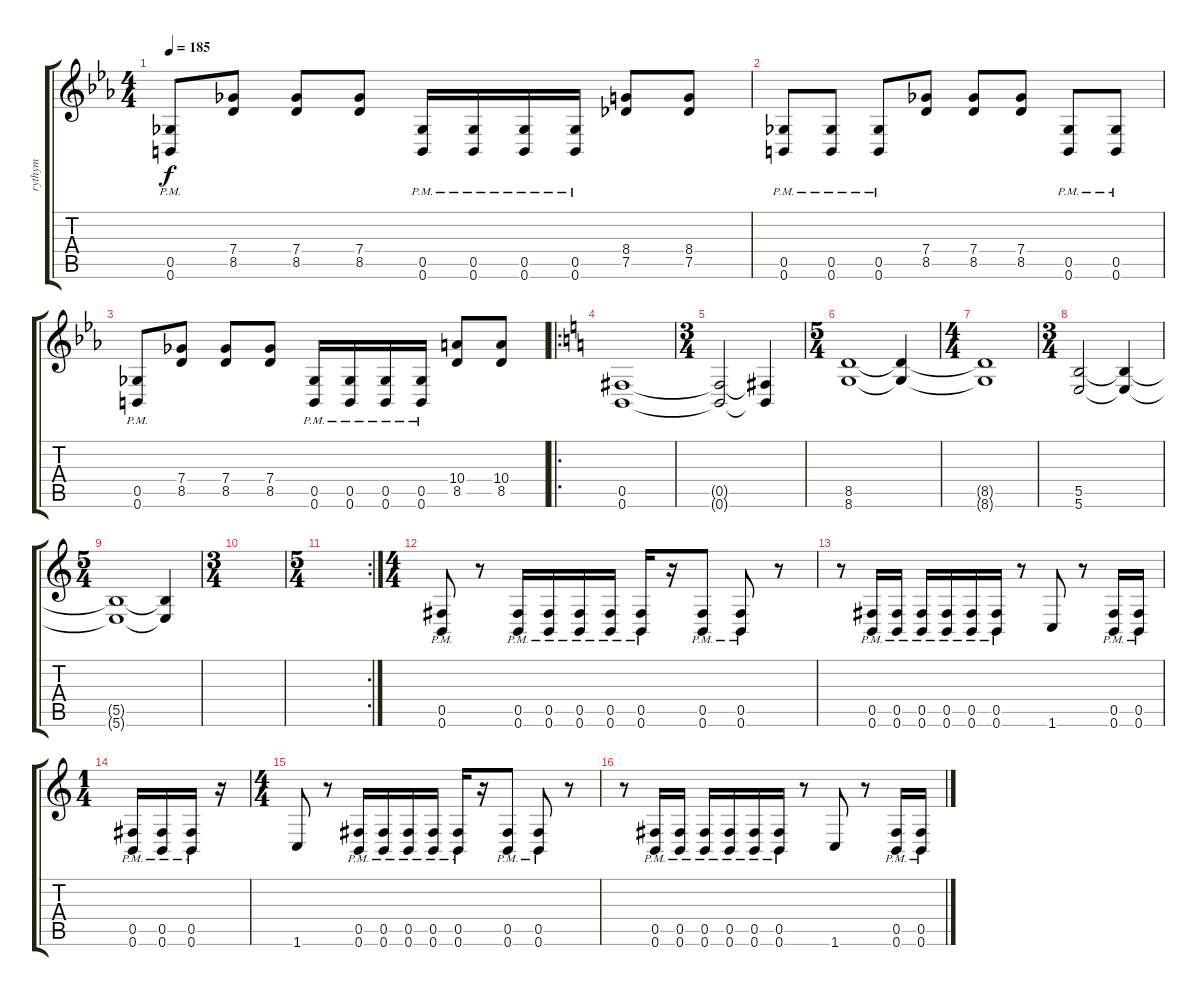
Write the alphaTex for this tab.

\track ("rythym" "rythym") {instrument overdrivenguitar}
\staff {score tabs}
\tuning (Db4 Ab3 E3 B2 Gb2 B1) {hide}
\ts (4 4)
\tempo 185
\clef g2
\ks cminor
(0.5{pm} 0.6{pm}).8{dy f} (7.4 8.5).8 (7.4 8.5).8 (7.4 8.5).8 (0.5{pm} 0.6{pm}).16 (0.5{pm} 0.6{pm}).16 (0.5{pm} 0.6{pm}).16 (0.5{pm} 0.6{pm}).16 (8.4 7.5).8 (8.4 7.5).8 |
(0.5{pm} 0.6{pm}).8 (0.5{pm} 0.6{pm}).8 (0.5{pm} 0.6{pm}).8 (7.4 8.5).8 (7.4 8.5).8 (7.4 8.5).8 (0.5{pm} 0.6{pm}).8 (0.5{pm} 0.6{pm}).8 |
(0.5{pm} 0.6{pm}).8 (7.4 8.5).8 (7.4 8.5).8 (7.4 8.5).8 (0.5{pm} 0.6{pm}).16 (0.5{pm} 0.6{pm}).16 (0.5{pm} 0.6{pm}).16 (0.5{pm} 0.6{pm}).16 (10.4 8.5).8 (10.4 8.5).8 |
\ro
\ks c
(0.5 0.6).1 |
\ts (3 4)
(0.5{t} 0.6{t}).2 (0.5{t} 0.6{t}).4 |
\ts (5 4)
(8.5 8.6).1 (8.5{t} 8.6{t}).4 |
\ts (4 4)
(8.5{t} 8.6{t}).1 |
\ts (3 4)
(5.5 5.6).2 (5.5{t} 5.6{t}).4 |
\ts (5 4)
(5.5{t} 5.6{t}).1 (5.5{t} 5.6{t}).4 |
\ts (3 4)
|
\rc 2
\ts (5 4)
|
\ts (4 4)
(0.5 0.6{pm}).8 r.8 (0.5{pm} 0.6{pm}).16 (0.5{pm} 0.6{pm}).16 (0.5{pm} 0.6{pm}).16 (0.5{pm} 0.6{pm}).16 (0.5{pm} 0.6{pm}).16 r.16 (0.5{pm} 0.6{pm}).8 (0.5{pm} 0.6{pm}).8 r.8 |
r.8 (0.5{pm} 0.6{pm}).16 (0.5{pm} 0.6{pm}).16 (0.5{pm} 0.6{pm}).16 (0.5{pm} 0.6{pm}).16 (0.5{pm} 0.6{pm}).16 (0.5{pm} 0.6{pm}).16 r.8 1.6.8 r.8 (0.5{pm} 0.6{pm}).16 (0.5{pm} 0.6{pm}).16 |
\ts (1 4)
(0.5{pm} 0.6{pm}).16 (0.5{pm} 0.6{pm}).16 (0.5{pm} 0.6{pm}).16 r.16 |
\ts (4 4)
1.6.8 r.8 (0.5{pm} 0.6{pm}).16 (0.5{pm} 0.6{pm}).16 (0.5{pm} 0.6{pm}).16 (0.5{pm} 0.6{pm}).16 (0.5{pm} 0.6{pm}).16 r.16 (0.5{pm} 0.6{pm}).8 (0.5{pm} 0.6{pm}).8 r.8 |
r.8 (0.5{pm} 0.6{pm}).16 (0.5{pm} 0.6{pm}).16 (0.5{pm} 0.6{pm}).16 (0.5{pm} 0.6{pm}).16 (0.5{pm} 0.6{pm}).16 (0.5{pm} 0.6{pm}).16 r.8 1.6.8 r.8 (0.5{pm} 0.6{pm}).16 (0.5{pm} 0.6{pm}).16
